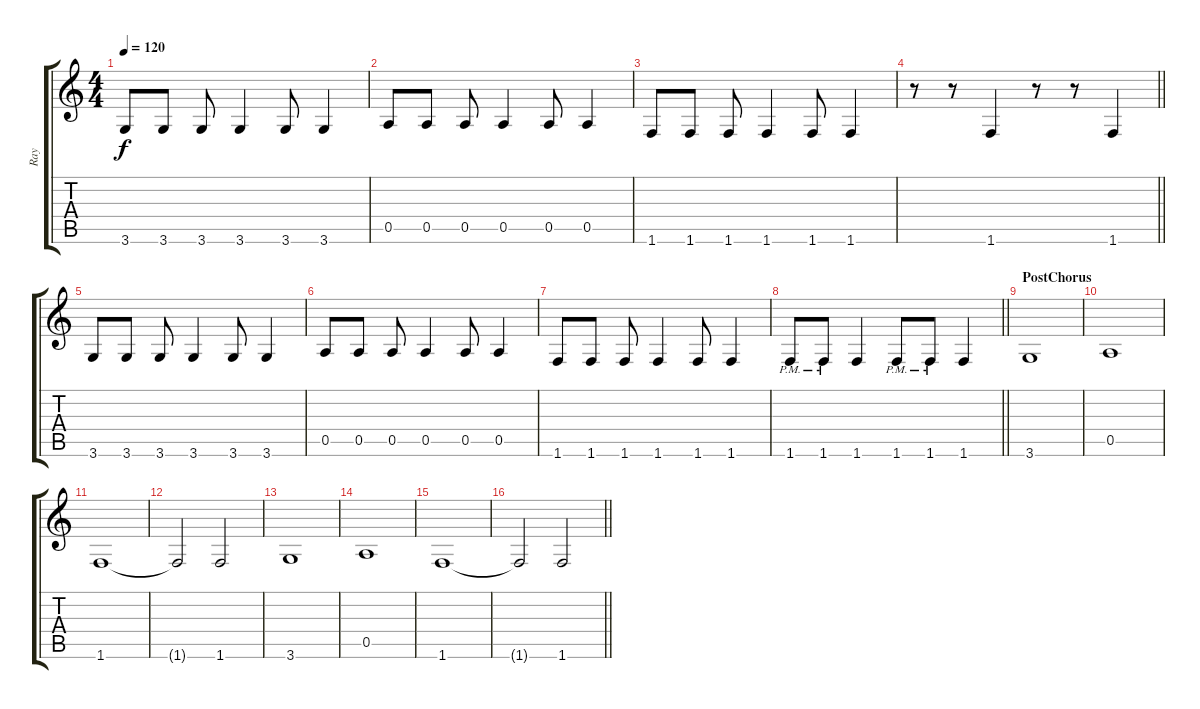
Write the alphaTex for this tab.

\track ("Ray" "Ray") {instrument electricbasspick}
\staff {score tabs}
\tuning (E4 B3 G3 D3 A2 E2) {hide}
\ts (4 4)
\tempo 120
\clef g2
\ks c
3.6.8{dy f} 3.6.8 3.6.8 3.6.4 3.6.8 3.6.4 |
0.5.8 0.5.8 0.5.8 0.5.4 0.5.8 0.5.4 |
1.6.8 1.6.8 1.6.8 1.6.4 1.6.8 1.6.4 |
\barLineRight lightlight
r.8 r.8 1.6.4 r.8 r.8 1.6.4 |
3.6.8 3.6.8 3.6.8 3.6.4 3.6.8 3.6.4 |
0.5.8 0.5.8 0.5.8 0.5.4 0.5.8 0.5.4 |
1.6.8 1.6.8 1.6.8 1.6.4 1.6.8 1.6.4 |
\barLineRight lightlight
1.6{pm}.8 1.6{pm}.8 1.6.4 1.6{pm}.8 1.6{pm}.8 1.6.4 |
\section ("" "PostChorus")
3.6.1 |
0.5.1 |
1.6.1 |
1.6{t}.2 1.6.2 |
3.6.1 |
0.5.1 |
1.6.1 |
\barLineRight lightlight
1.6{t}.2 1.6.2
